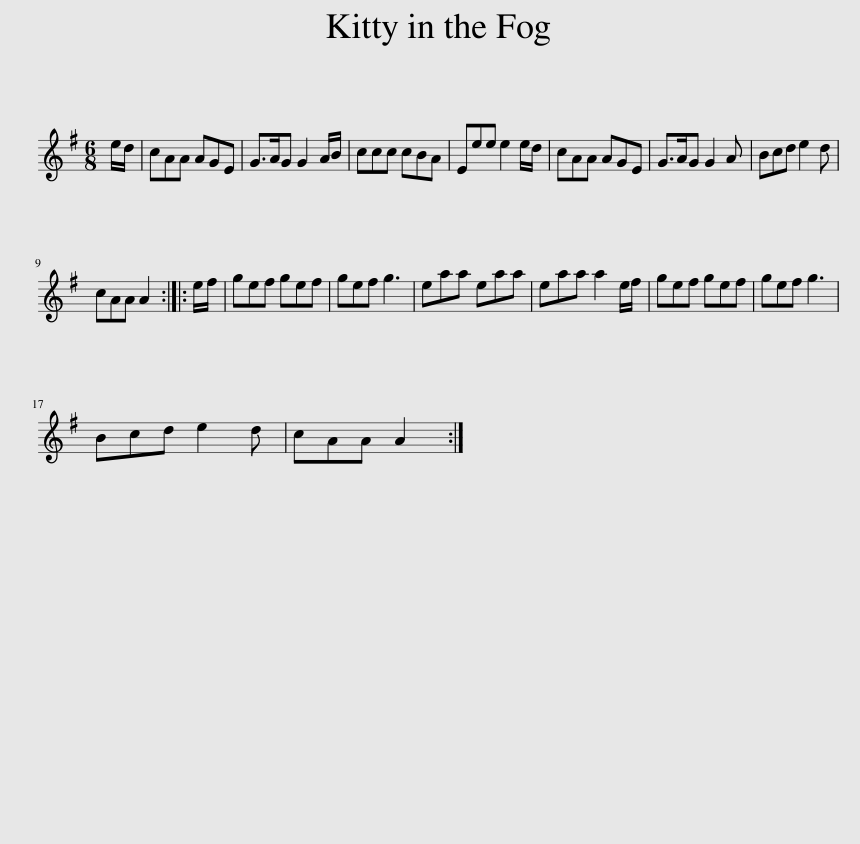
X:1
L:1/8
M:6/8
I:linebreak $
K:G
V:1 treble
V:1
 e/d/ | cAA AGE | G>AG G2 A/B/ | ccc cBA | Eee e2 e/d/ | %5
 cAA AGE | G>AG G2 A | Bcd e2 d |$ cAA A2 :: e/f/ | %10
 gef gef | gef g3 | eaa eaa | eaa a2 e/f/ | gef gef | %15
 gef g3 |$ Bcd e2 d | cAA A2 :| %18
